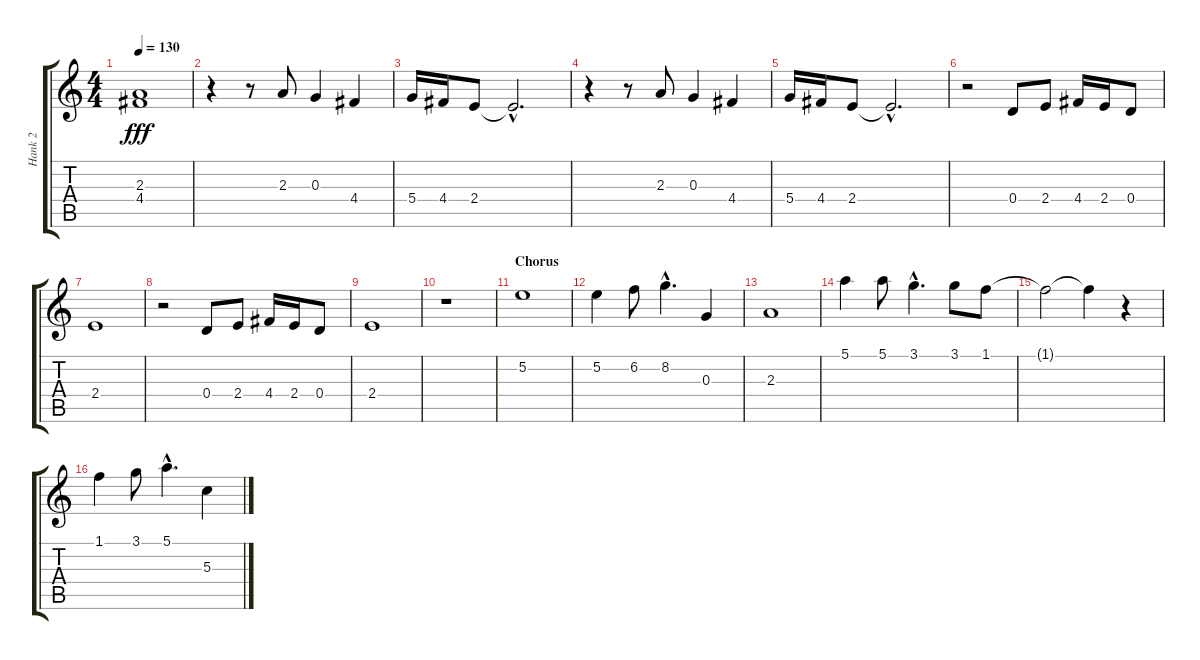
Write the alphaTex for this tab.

\track ("Hank 2" "Hank 2") {instrument electricguitarjazz}
\staff {score tabs}
\tuning (E4 B3 G3 D3 A2 E2) {hide}
\ts (4 4)
\tempo 130
\clef g2
\ks c
(2.3 4.4).1{dy fff} |
r.4 r.8 2.3.8 0.3.4 4.4.4 |
5.4.16 4.4.16 2.4.8 2.4{hac t}.2{d} |
r.4 r.8 2.3.8 0.3.4 4.4.4 |
5.4.16 4.4.16 2.4.8 2.4{hac t}.2{d} |
r.2 0.4.8 2.4.8 4.4.16 2.4.16 0.4.8 |
2.4.1 |
r.2 0.4.8 2.4.8 4.4.16 2.4.16 0.4.8 |
2.4.1 |
r.1 |
\section ("" "Chorus")
5.2.1 |
5.2.4 6.2.8 8.2{hac}.4{d} 0.3.4 |
2.3.1 |
5.1.4 5.1.8 3.1{hac}.4{d} 3.1.8 1.1.8 |
1.1{t}.2 1.1{t}.4 r.4 |
1.1.4 3.1.8 5.1{hac}.4{d} 5.3.4
